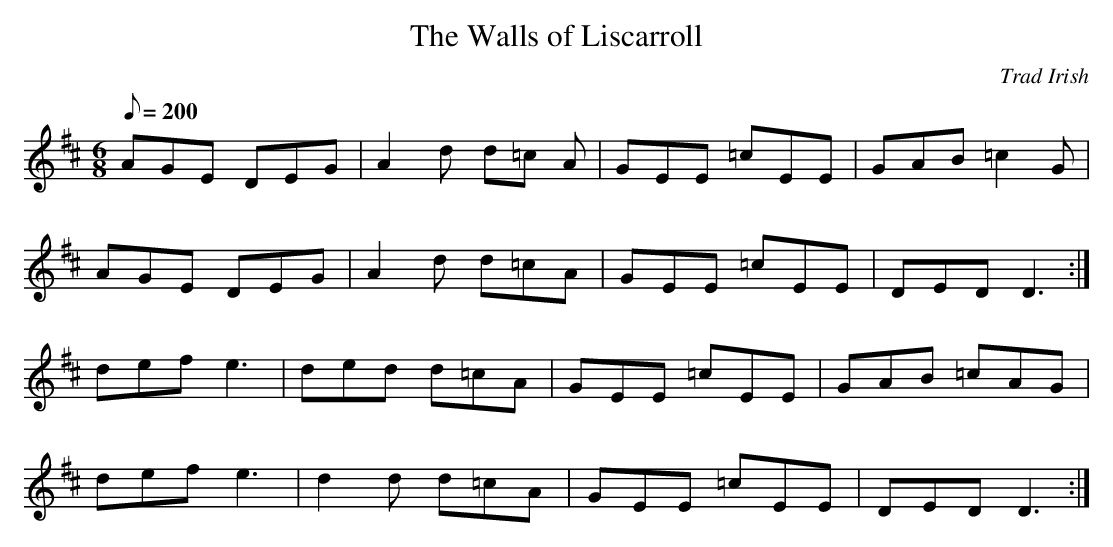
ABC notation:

X:1
T:The Walls of Liscarroll
M:6/8
L:1/8
Q:200
C:Trad Irish
K:D
AGE DEG|A2 d d=c A|GEE =cEE|GAB =c2 G|!
AGE DEG|A2 d d=cA|GEE =cEE|DED D3:|!
def e3|ded d=cA|GEE =cEE|GAB =cAG|!
def e3|d2 d d=cA|GEE =cEE|DED D3:|!
